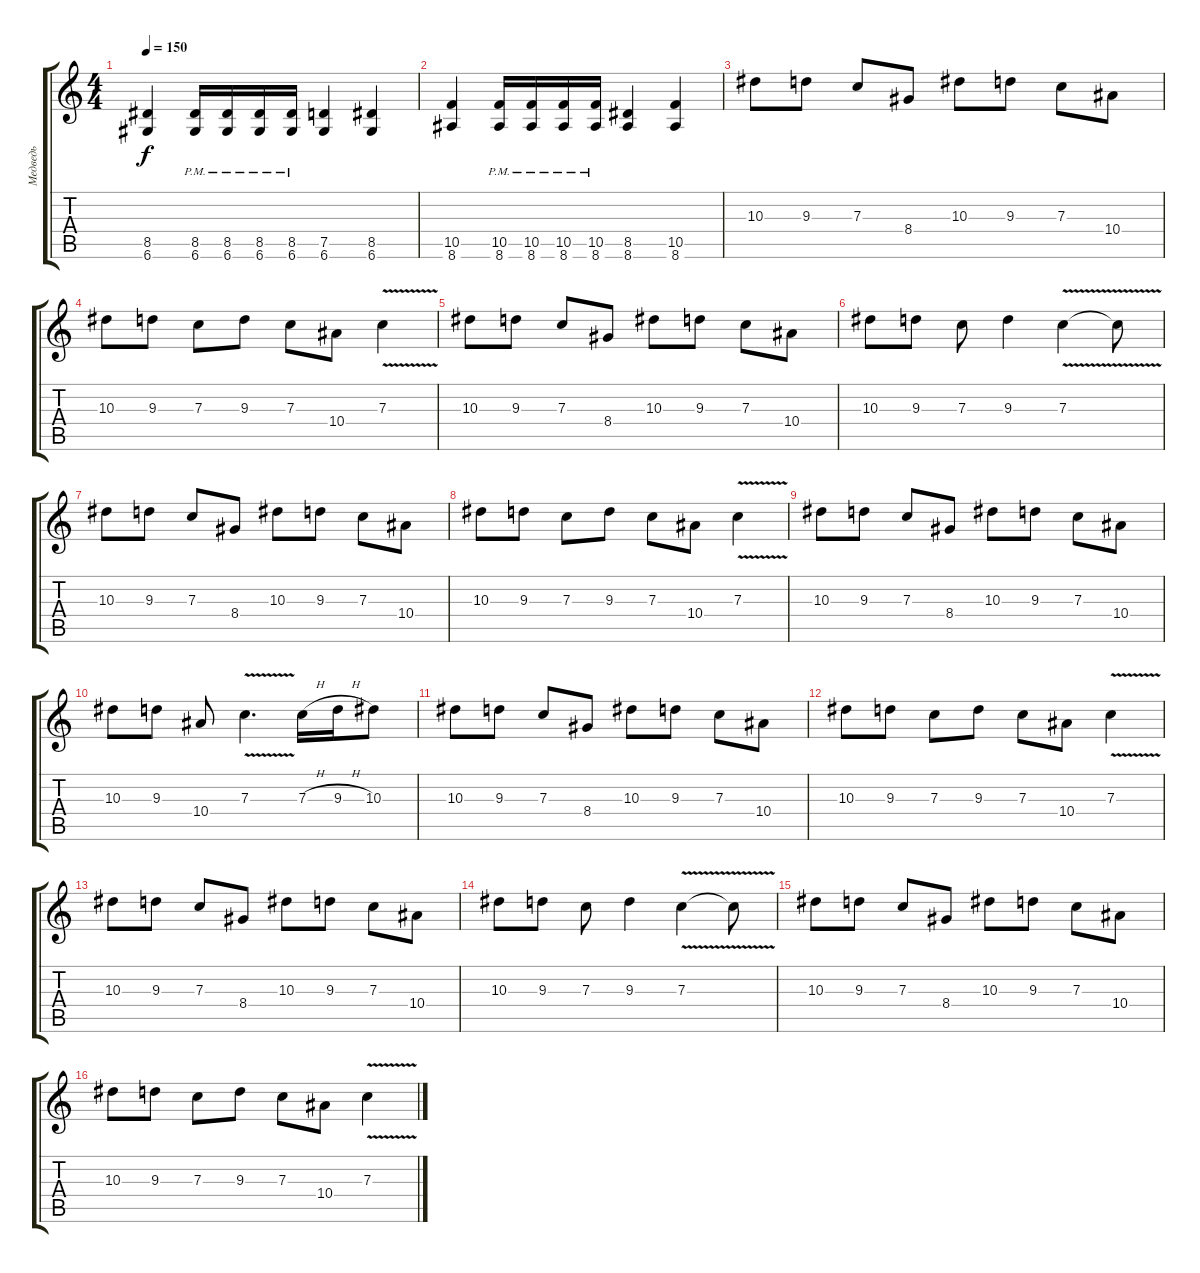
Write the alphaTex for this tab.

\track ("Медведь" "Медведь") {instrument overdrivenguitar}
\staff {score tabs}
\tuning (D4 A3 F3 C3 G2 D2) {hide}
\ts (4 4)
\tempo 150
\clef g2
\ks c
(8.5 6.6).4{dy f} (8.5{pm} 6.6{pm}).16 (8.5{pm} 6.6{pm}).16 (8.5{pm} 6.6{pm}).16 (8.5{pm} 6.6{pm}).16 (7.5 6.6).4 (8.5 6.6).4 |
(10.5 8.6).4 (10.5{pm} 8.6{pm}).16 (10.5{pm} 8.6{pm}).16 (10.5{pm} 8.6{pm}).16 (10.5{pm} 8.6{pm}).16 (8.5 8.6).4 (10.5 8.6).4 |
10.3.8 9.3.8 7.3.8 8.4.8 10.3.8 9.3.8 7.3.8 10.4.8 |
10.3.8 9.3.8 7.3.8 9.3.8 7.3.8 10.4.8 7.3{v}.4 |
10.3.8 9.3.8 7.3.8 8.4.8 10.3.8 9.3.8 7.3.8 10.4.8 |
10.3.8 9.3.8 7.3.8 9.3.4 7.3{v}.4 7.3{t}.8 |
10.3.8 9.3.8 7.3.8 8.4.8 10.3.8 9.3.8 7.3.8 10.4.8 |
10.3.8 9.3.8 7.3.8 9.3.8 7.3.8 10.4.8 7.3{v}.4 |
10.3.8 9.3.8 7.3.8 8.4.8 10.3.8 9.3.8 7.3.8 10.4.8 |
10.3.8 9.3.8 10.4.8 7.3{v}.4{d} 7.3{h}.16 9.3{h}.16 10.3.8 |
10.3.8 9.3.8 7.3.8 8.4.8 10.3.8 9.3.8 7.3.8 10.4.8 |
10.3.8 9.3.8 7.3.8 9.3.8 7.3.8 10.4.8 7.3{v}.4 |
10.3.8 9.3.8 7.3.8 8.4.8 10.3.8 9.3.8 7.3.8 10.4.8 |
10.3.8 9.3.8 7.3.8 9.3.4 7.3{v}.4 7.3{t}.8 |
10.3.8 9.3.8 7.3.8 8.4.8 10.3.8 9.3.8 7.3.8 10.4.8 |
10.3.8 9.3.8 7.3.8 9.3.8 7.3.8 10.4.8 7.3{v}.4
